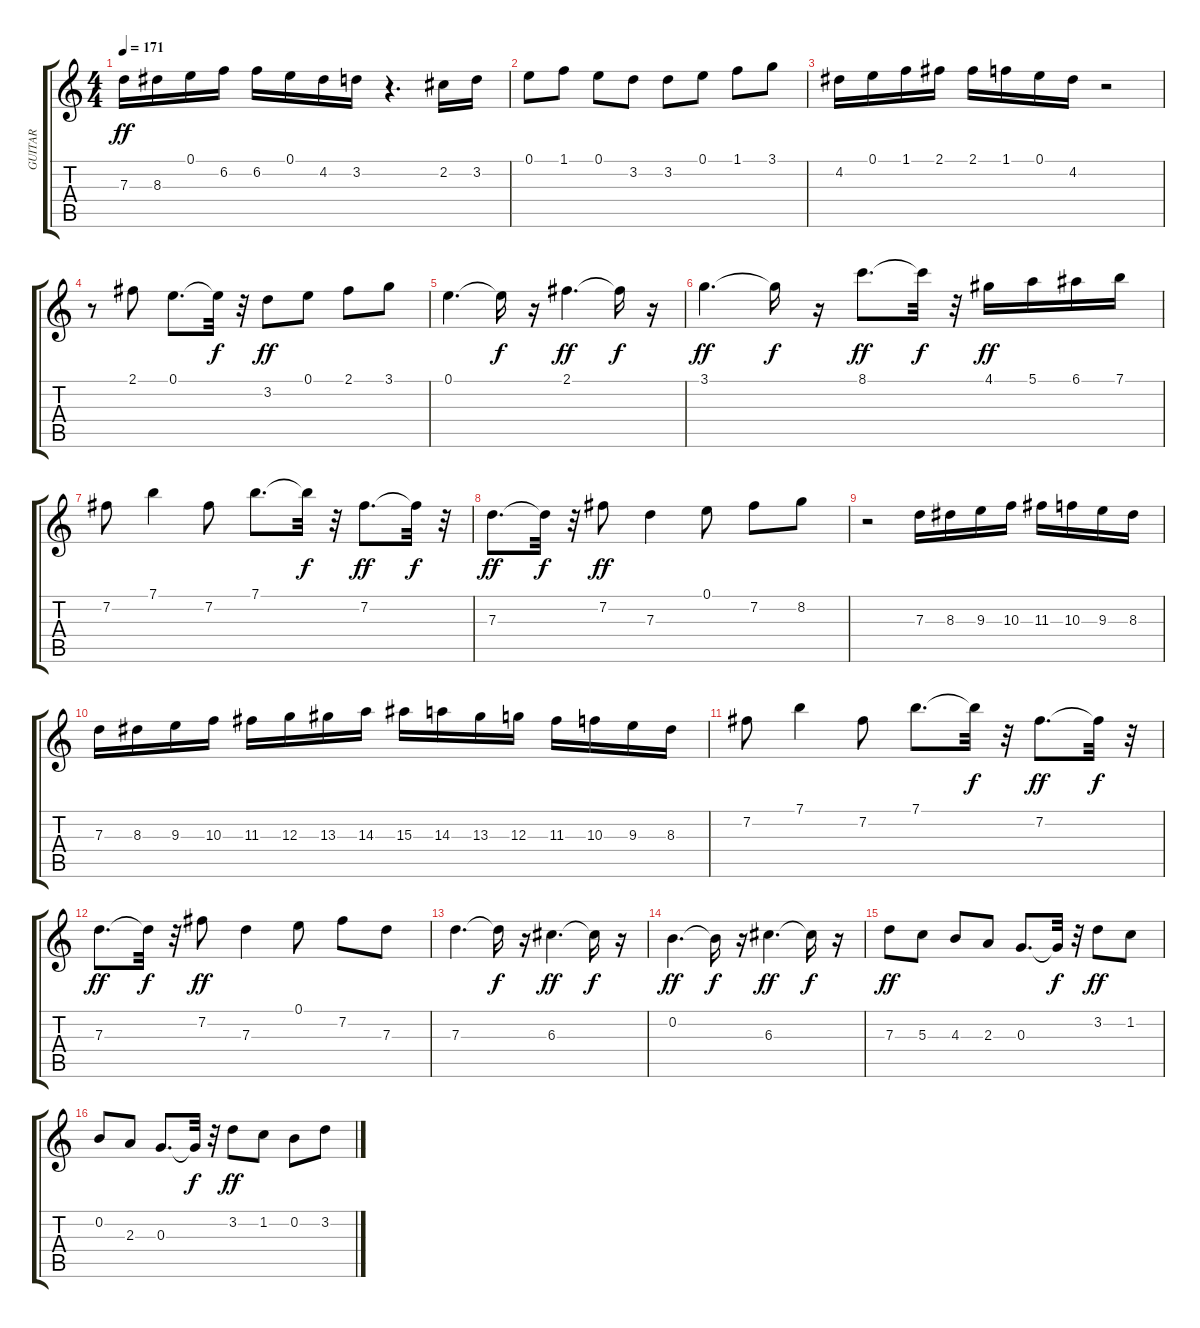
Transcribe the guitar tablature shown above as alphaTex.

\track ("GUITAR" "GUITAR") {instrument acousticguitarsteel}
\staff {score tabs}
\tuning (E4 B3 G3 D3 A2 E2) {hide}
\ts (4 4)
\tempo 171
\clef g2
\ks c
7.3.16{dy ff} 8.3.16 0.1.16 6.2.16 6.2.16 0.1.16 4.2.16 3.2.16 r.4{d} 2.2.16 3.2.16 |
0.1.8 1.1.8 0.1.8 3.2.8 3.2.8 0.1.8 1.1.8 3.1.8 |
4.2.16 0.1.16 1.1.16 2.1.16 2.1.16 1.1.16 0.1.16 4.2.16 r.2 |
r.8 2.1.8 0.1.8{d} 0.1{t}.32{dy f} r.32 3.2.8{dy ff} 0.1.8 2.1.8 3.1.8 |
0.1.4{d} 0.1{t}.16{dy f} r.16 2.1.4{d dy ff} 2.1{t}.16{dy f} r.16 |
3.1.4{d dy ff} 3.1{t}.16{dy f} r.16 8.1.8{d dy ff} 8.1{t}.32{dy f} r.32 4.1.16{dy ff} 5.1.16 6.1.16 7.1.16 |
7.2.8 7.1.4 7.2.8 7.1.8{d} 7.1{t}.32{dy f} r.32 7.2.8{d dy ff} 7.2{t}.32{dy f} r.32 |
7.3.8{d dy ff} 7.3{t}.32{dy f} r.32 7.2.8{dy ff} 7.3.4 0.1.8 7.2.8 8.2.8 |
r.2 7.3.16 8.3.16 9.3.16 10.3.16 11.3.16 10.3.16 9.3.16 8.3.16 |
7.3.16 8.3.16 9.3.16 10.3.16 11.3.16 12.3.16 13.3.16 14.3.16 15.3.16 14.3.16 13.3.16 12.3.16 11.3.16 10.3.16 9.3.16 8.3.16 |
7.2.8 7.1.4 7.2.8 7.1.8{d} 7.1{t}.32{dy f} r.32 7.2.8{d dy ff} 7.2{t}.32{dy f} r.32 |
7.3.8{d dy ff} 7.3{t}.32{dy f} r.32 7.2.8{dy ff} 7.3.4 0.1.8 7.2.8 7.3.8 |
7.3.4{d} 7.3{t}.16{dy f} r.16 6.3.4{d dy ff} 6.3{t}.16{dy f} r.16 |
0.2.4{d dy ff} 0.2{t}.16{dy f} r.16 6.3.4{d dy ff} 6.3{t}.16{dy f} r.16 |
7.3.8{dy ff} 5.3.8 4.3.8 2.3.8 0.3.8{d} 0.3{t}.32{dy f} r.32 3.2.8{dy ff} 1.2.8 |
0.2.8 2.3.8 0.3.8{d} 0.3{t}.32{dy f} r.32 3.2.8{dy ff} 1.2.8 0.2.8 3.2.8
